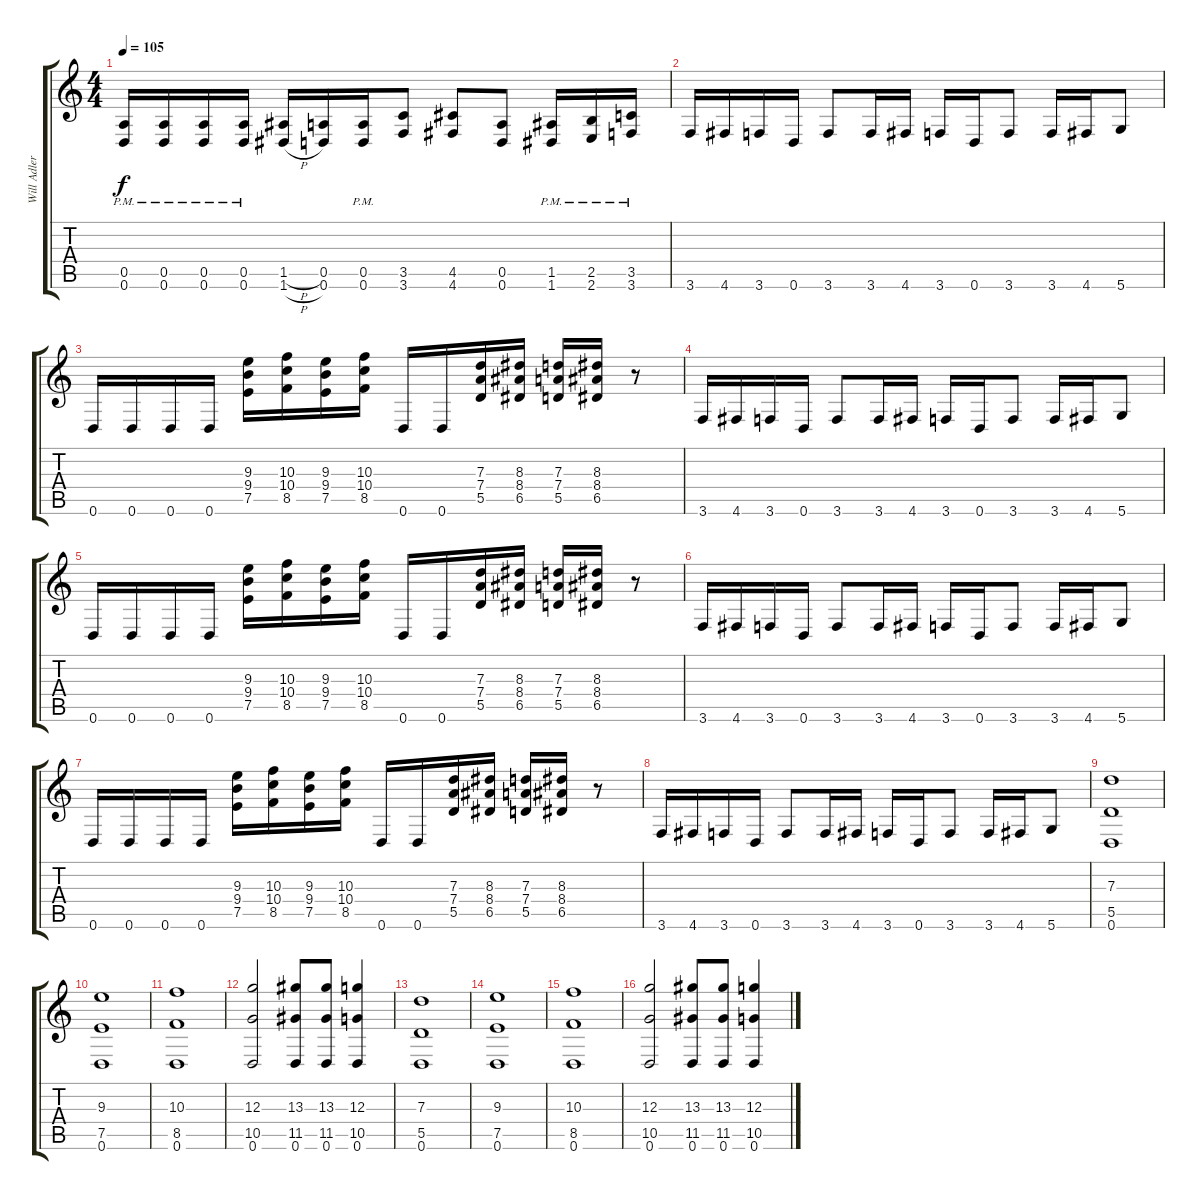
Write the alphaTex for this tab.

\track ("Will Adler" "Will Adler") {instrument overdrivenguitar}
\staff {score tabs}
\tuning (E4 B3 G3 D3 A2 D2) {hide}
\ts (4 4)
\tempo 105
\clef g2
\ks c
(0.5{pm} 0.6{pm}).16{dy f} (0.5{pm} 0.6{pm}).16 (0.5{pm} 0.6{pm}).16 (0.5{pm} 0.6{pm}).16 (1.5{h} 1.6{h}).16 (0.5 0.6).16 (0.5{pm} 0.6{pm}).16 (3.5 3.6).8 (4.5 4.6).8 (0.5 0.6).8 (1.5{pm} 1.6{pm}).16 (2.5{pm} 2.6{pm}).16 (3.5{pm} 3.6{pm}).16 |
3.6.16 4.6.16 3.6.16 0.6.16 3.6.8 3.6.16 4.6.16 3.6.16 0.6.16 3.6.8 3.6.16 4.6.16 5.6.8 |
0.6.16 0.6.16 0.6.16 0.6.16 (9.3 9.4 7.5).16 (10.3 10.4 8.5).16 (9.3 9.4 7.5).16 (10.3 10.4 8.5).16 0.6.16 0.6.16 (7.3 7.4 5.5).16 (8.3 8.4 6.5).16 (7.3 7.4 5.5).16 (8.3 8.4 6.5).16 r.8 |
3.6.16 4.6.16 3.6.16 0.6.16 3.6.8 3.6.16 4.6.16 3.6.16 0.6.16 3.6.8 3.6.16 4.6.16 5.6.8 |
0.6.16 0.6.16 0.6.16 0.6.16 (9.3 9.4 7.5).16 (10.3 10.4 8.5).16 (9.3 9.4 7.5).16 (10.3 10.4 8.5).16 0.6.16 0.6.16 (7.3 7.4 5.5).16 (8.3 8.4 6.5).16 (7.3 7.4 5.5).16 (8.3 8.4 6.5).16 r.8 |
3.6.16 4.6.16 3.6.16 0.6.16 3.6.8 3.6.16 4.6.16 3.6.16 0.6.16 3.6.8 3.6.16 4.6.16 5.6.8 |
0.6.16 0.6.16 0.6.16 0.6.16 (9.3 9.4 7.5).16 (10.3 10.4 8.5).16 (9.3 9.4 7.5).16 (10.3 10.4 8.5).16 0.6.16 0.6.16 (7.3 7.4 5.5).16 (8.3 8.4 6.5).16 (7.3 7.4 5.5).16 (8.3 8.4 6.5).16 r.8 |
3.6.16 4.6.16 3.6.16 0.6.16 3.6.8 3.6.16 4.6.16 3.6.16 0.6.16 3.6.8 3.6.16 4.6.16 5.6.8 |
(7.3 5.5 0.6).1 |
(9.3 7.5 0.6).1 |
(10.3 8.5 0.6).1 |
(12.3 10.5 0.6).2 (13.3 11.5 0.6).8 (13.3 11.5 0.6).8 (12.3 10.5 0.6).4 |
(7.3 5.5 0.6).1 |
(9.3 7.5 0.6).1 |
(10.3 8.5 0.6).1 |
(12.3 10.5 0.6).2 (13.3 11.5 0.6).8 (13.3 11.5 0.6).8 (12.3 10.5 0.6).4
